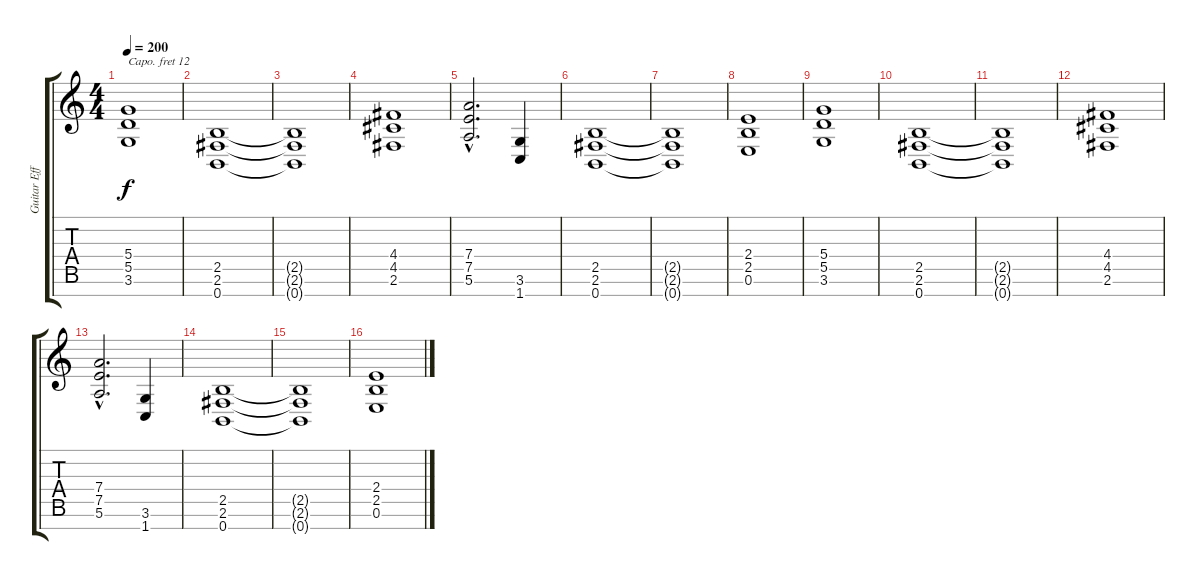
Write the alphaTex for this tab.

\track ("Guitar Effect" "Guitar Eff") {instrument synthbrass1}
\staff {score tabs}
\capo 12
\tuning (E4 B3 G3 D3 A2 E2 B1) {hide}
\ts (4 4)
\tempo 200
\clef g2
\ks c
(5.4 5.5 3.6).1{dy f} |
(2.5 2.6 0.7).1 |
(2.5{t} 2.6{t} 0.7{t}).1 |
(4.4 4.5 2.6).1 |
(7.4{hac} 7.5{hac} 5.6{hac}).2{d} (3.6 1.7).4 |
(2.5 2.6 0.7).1 |
(2.5{t} 2.6{t} 0.7{t}).1 |
(2.4 2.5 0.6).1 |
(5.4 5.5 3.6).1 |
(2.5 2.6 0.7).1 |
(2.5{t} 2.6{t} 0.7{t}).1 |
(4.4 4.5 2.6).1 |
(7.4{hac} 7.5{hac} 5.6{hac}).2{d} (3.6 1.7).4 |
(2.5 2.6 0.7).1 |
(2.5{t} 2.6{t} 0.7{t}).1 |
(2.4 2.5 0.6).1
